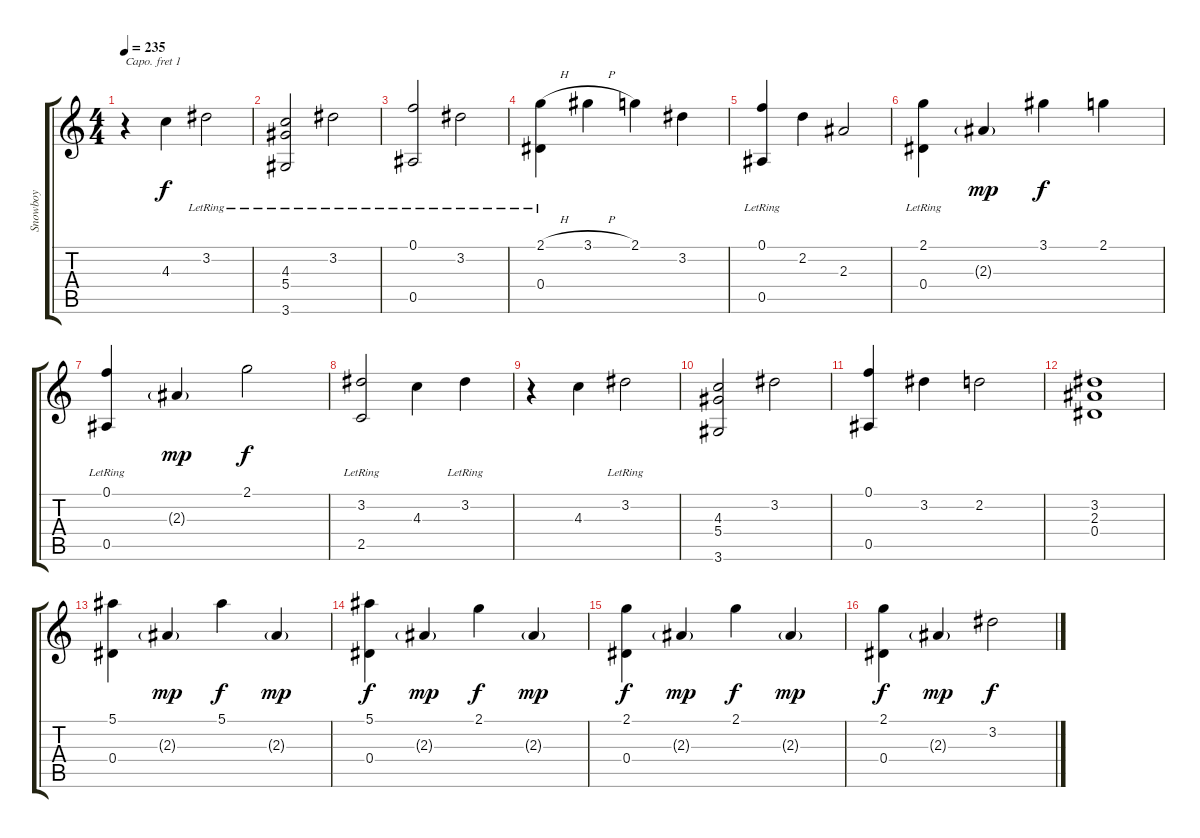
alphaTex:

\track ("Snowboy" "Snowboy") {instrument acousticguitarnylon}
\staff {score tabs}
\capo 1
\tuning (E4 B3 G3 D3 A2 E2) {hide}
\ts (4 4)
\tempo 235
\clef g2
\ks c
r.4{dy f} 4.3.4 3.2{lr}.2 |
(4.3 5.4 3.6{lr}).2 3.2{lr}.2 |
(0.1{lr} 0.5{lr}).2 3.2{lr}.2 |
(2.1{h} 0.4{lr}).4 3.1{h}.4 2.1.4 3.2.4 |
(0.1 0.5{lr}).4 2.2.4 2.3.2 |
(2.1 0.4{lr}).4 2.3{g}.4{dy mp} 3.1.4{dy f} 2.1.4 |
(0.1 0.5{lr}).4 2.3{g}.4{dy mp} 2.1.2{dy f} |
(3.2 2.5{lr}).2 4.3.4 3.2{lr}.4 |
r.4 4.3.4 3.2{lr}.2 |
(4.3 5.4 3.6).2 3.2.2 |
(0.1 0.5).4 3.2.4 2.2.2 |
(3.2 2.3 0.4).1 |
(5.1 0.4).4 2.3{g}.4{dy mp} 5.1.4{dy f} 2.3{g}.4{dy mp} |
(5.1 0.4).4{dy f} 2.3{g}.4{dy mp} 2.1.4{dy f} 2.3{g}.4{dy mp} |
(2.1 0.4).4{dy f} 2.3{g}.4{dy mp} 2.1.4{dy f} 2.3{g}.4{dy mp} |
(2.1 0.4).4{dy f} 2.3{g}.4{dy mp} 3.2.2{dy f}
